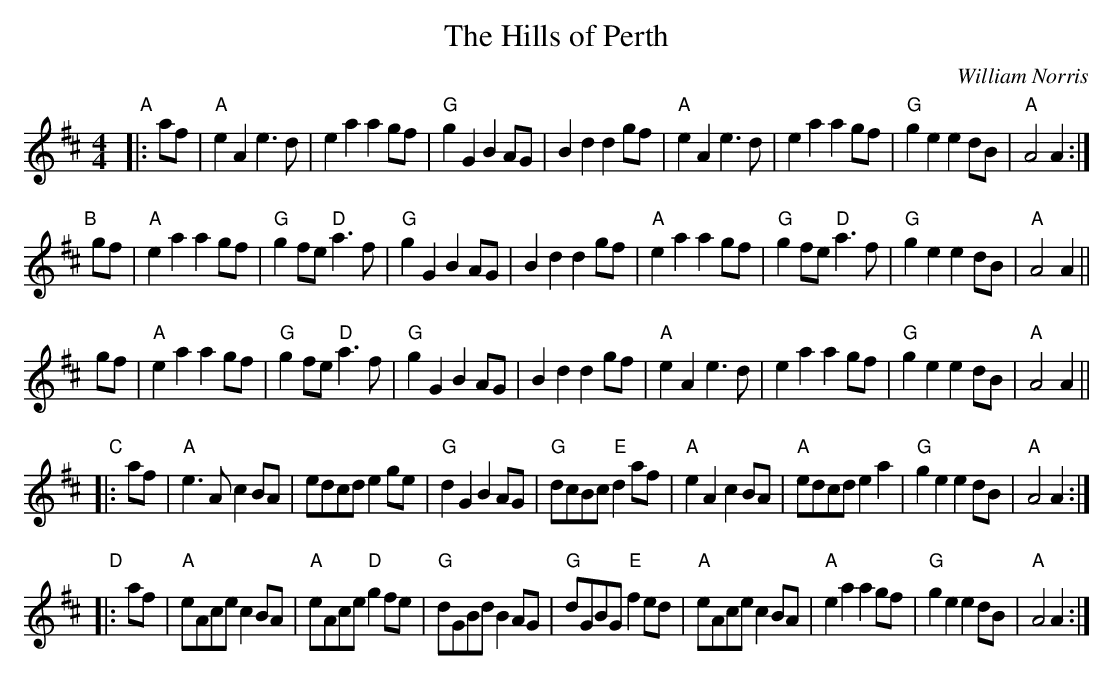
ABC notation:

X:1
T: The Hills of Perth
C: William Norris
M: 4/4
L: 1/8
K: Amix
"A"|: af |\
"A"e2 A2 e3 d | e2 a2 a2 gf | "G"g2 G2 B2 AG | B2 d2 d2 gf |\
"A"e2 A2 e3 d | e2 a2 a2 gf | "G"g2 e2 e2 dB | "A"A4 A2 :|
"B"[|] gf |\
"A"e2 a2 a2 gf | "G"g2 fe "D"a3 f | "G"g2 G2 B2 AG | B2 d2 d2 gf |\
"A"e2 a2 a2 gf | "G"g2 fe "D"a3 f | "G"g2 e2 e2 dB | "A"A4 A2 ||
gf |\
"A"e2 a2 a2 gf | "G"g2 fe "D"a3 f | "G"g2 G2 B2 AG | B2 d2 d2 gf |\
"A"e2 A2 e3 d | e2 a2 a2 gf | "G"g2 e2 e2 dB | "A"A4 A2 ||
"C"|: af |\
"A"e3 A c2 BA | edcd e2 ge | "G"d2 G2 B2 AG | "G"dcBc "E"d2 af |\
"A"e2 A2 c2 BA | "A"edcd e2 a2 | "G"g2 e2 e2 dB | "A"A4 A2 :|
"D"|: af |\
"A"eAce c2 BA | "A"eAce "D"g2 fe | "G"dGBd B2 AG | "G"dGBG "E"f2 ed |\
"A"eAce c2 BA | "A"e2 a2 a2 gf | "G"g2 e2 e2 dB | "A"A4 A2 :|
